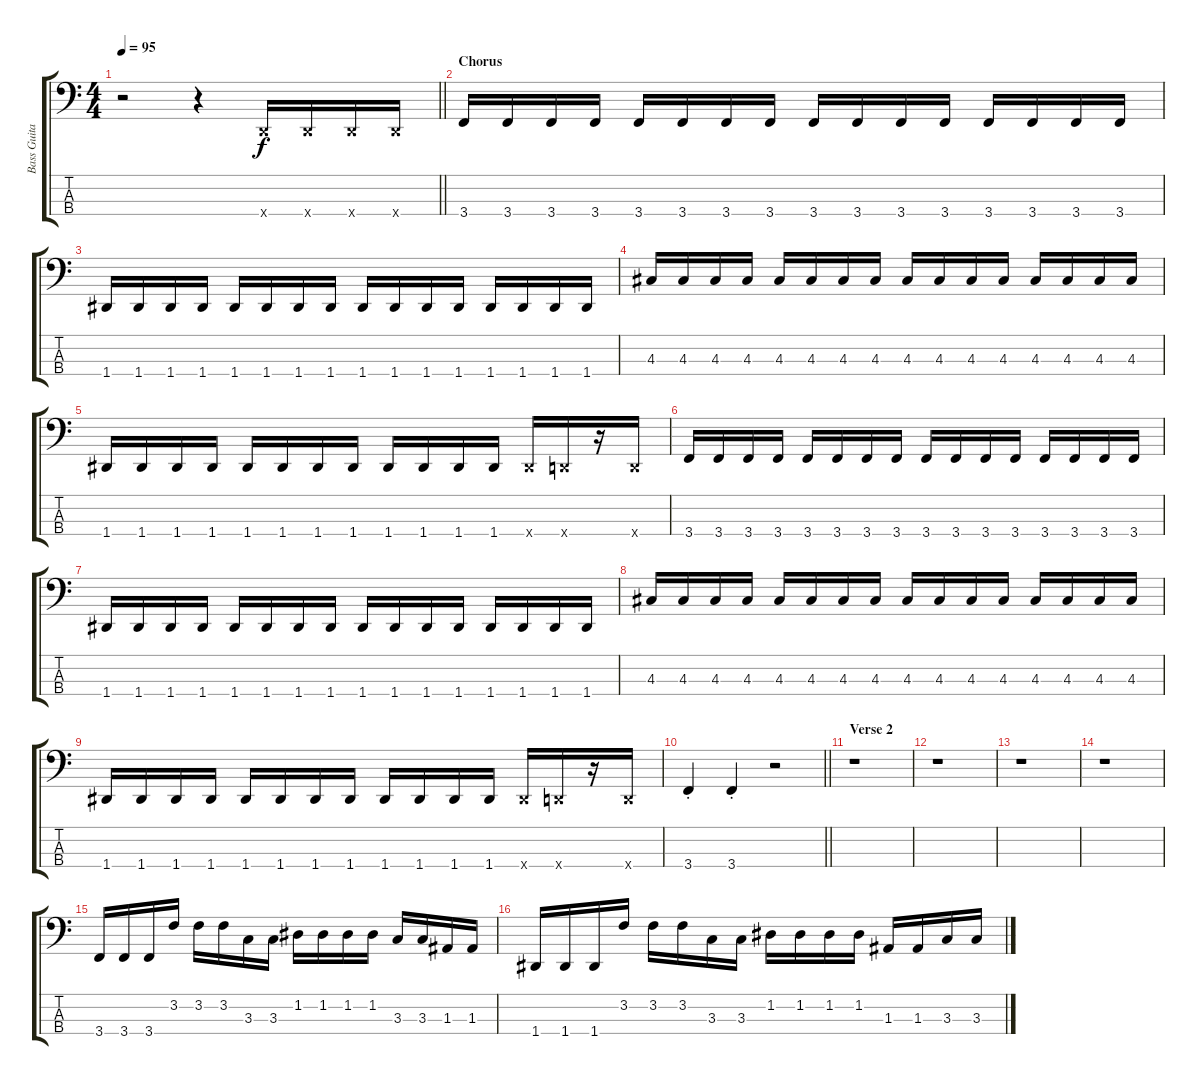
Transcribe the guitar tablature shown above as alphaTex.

\track ("Bass Guitar" "Bass Guita") {instrument electricbasspick}
\staff {score tabs}
\tuning (G2 D2 A1 D1) {hide}
\ts (4 4)
\tempo 95
\clef f4
\barLineRight lightlight
\ks c
r.2{dy f} r.4 0.4{x}.16 0.4{x}.16 0.4{x}.16 0.4{x}.16 |
\section ("" "Chorus")
3.4.16 3.4.16 3.4.16 3.4.16 3.4.16 3.4.16 3.4.16 3.4.16 3.4.16 3.4.16 3.4.16 3.4.16 3.4.16 3.4.16 3.4.16 3.4.16 |
1.4.16 1.4.16 1.4.16 1.4.16 1.4.16 1.4.16 1.4.16 1.4.16 1.4.16 1.4.16 1.4.16 1.4.16 1.4.16 1.4.16 1.4.16 1.4.16 |
4.3.16 4.3.16 4.3.16 4.3.16 4.3.16 4.3.16 4.3.16 4.3.16 4.3.16 4.3.16 4.3.16 4.3.16 4.3.16 4.3.16 4.3.16 4.3.16 |
1.4.16 1.4.16 1.4.16 1.4.16 1.4.16 1.4.16 1.4.16 1.4.16 1.4.16 1.4.16 1.4.16 1.4.16 1.4{x}.16 0.4{x}.16 r.16 0.4{x}.16 |
3.4.16 3.4.16 3.4.16 3.4.16 3.4.16 3.4.16 3.4.16 3.4.16 3.4.16 3.4.16 3.4.16 3.4.16 3.4.16 3.4.16 3.4.16 3.4.16 |
1.4.16 1.4.16 1.4.16 1.4.16 1.4.16 1.4.16 1.4.16 1.4.16 1.4.16 1.4.16 1.4.16 1.4.16 1.4.16 1.4.16 1.4.16 1.4.16 |
4.3.16 4.3.16 4.3.16 4.3.16 4.3.16 4.3.16 4.3.16 4.3.16 4.3.16 4.3.16 4.3.16 4.3.16 4.3.16 4.3.16 4.3.16 4.3.16 |
1.4.16 1.4.16 1.4.16 1.4.16 1.4.16 1.4.16 1.4.16 1.4.16 1.4.16 1.4.16 1.4.16 1.4.16 1.4{x}.16 0.4{x}.16 r.16 0.4{x}.16 |
\barLineRight lightlight
3.4{st}.4 3.4{st}.4 r.2 |
\section ("" "Verse 2")
r.1 |
r.1 |
r.1 |
r.1 |
3.4.16 3.4.16 3.4.16 3.2.16 3.2.16 3.2.16 3.3.16 3.3.16 1.2.16 1.2.16 1.2.16 1.2.16 3.3.16 3.3.16 1.3.16 1.3.16 |
1.4.16 1.4.16 1.4.16 3.2.16 3.2.16 3.2.16 3.3.16 3.3.16 1.2.16 1.2.16 1.2.16 1.2.16 1.3.16 1.3.16 3.3.16 3.3.16
